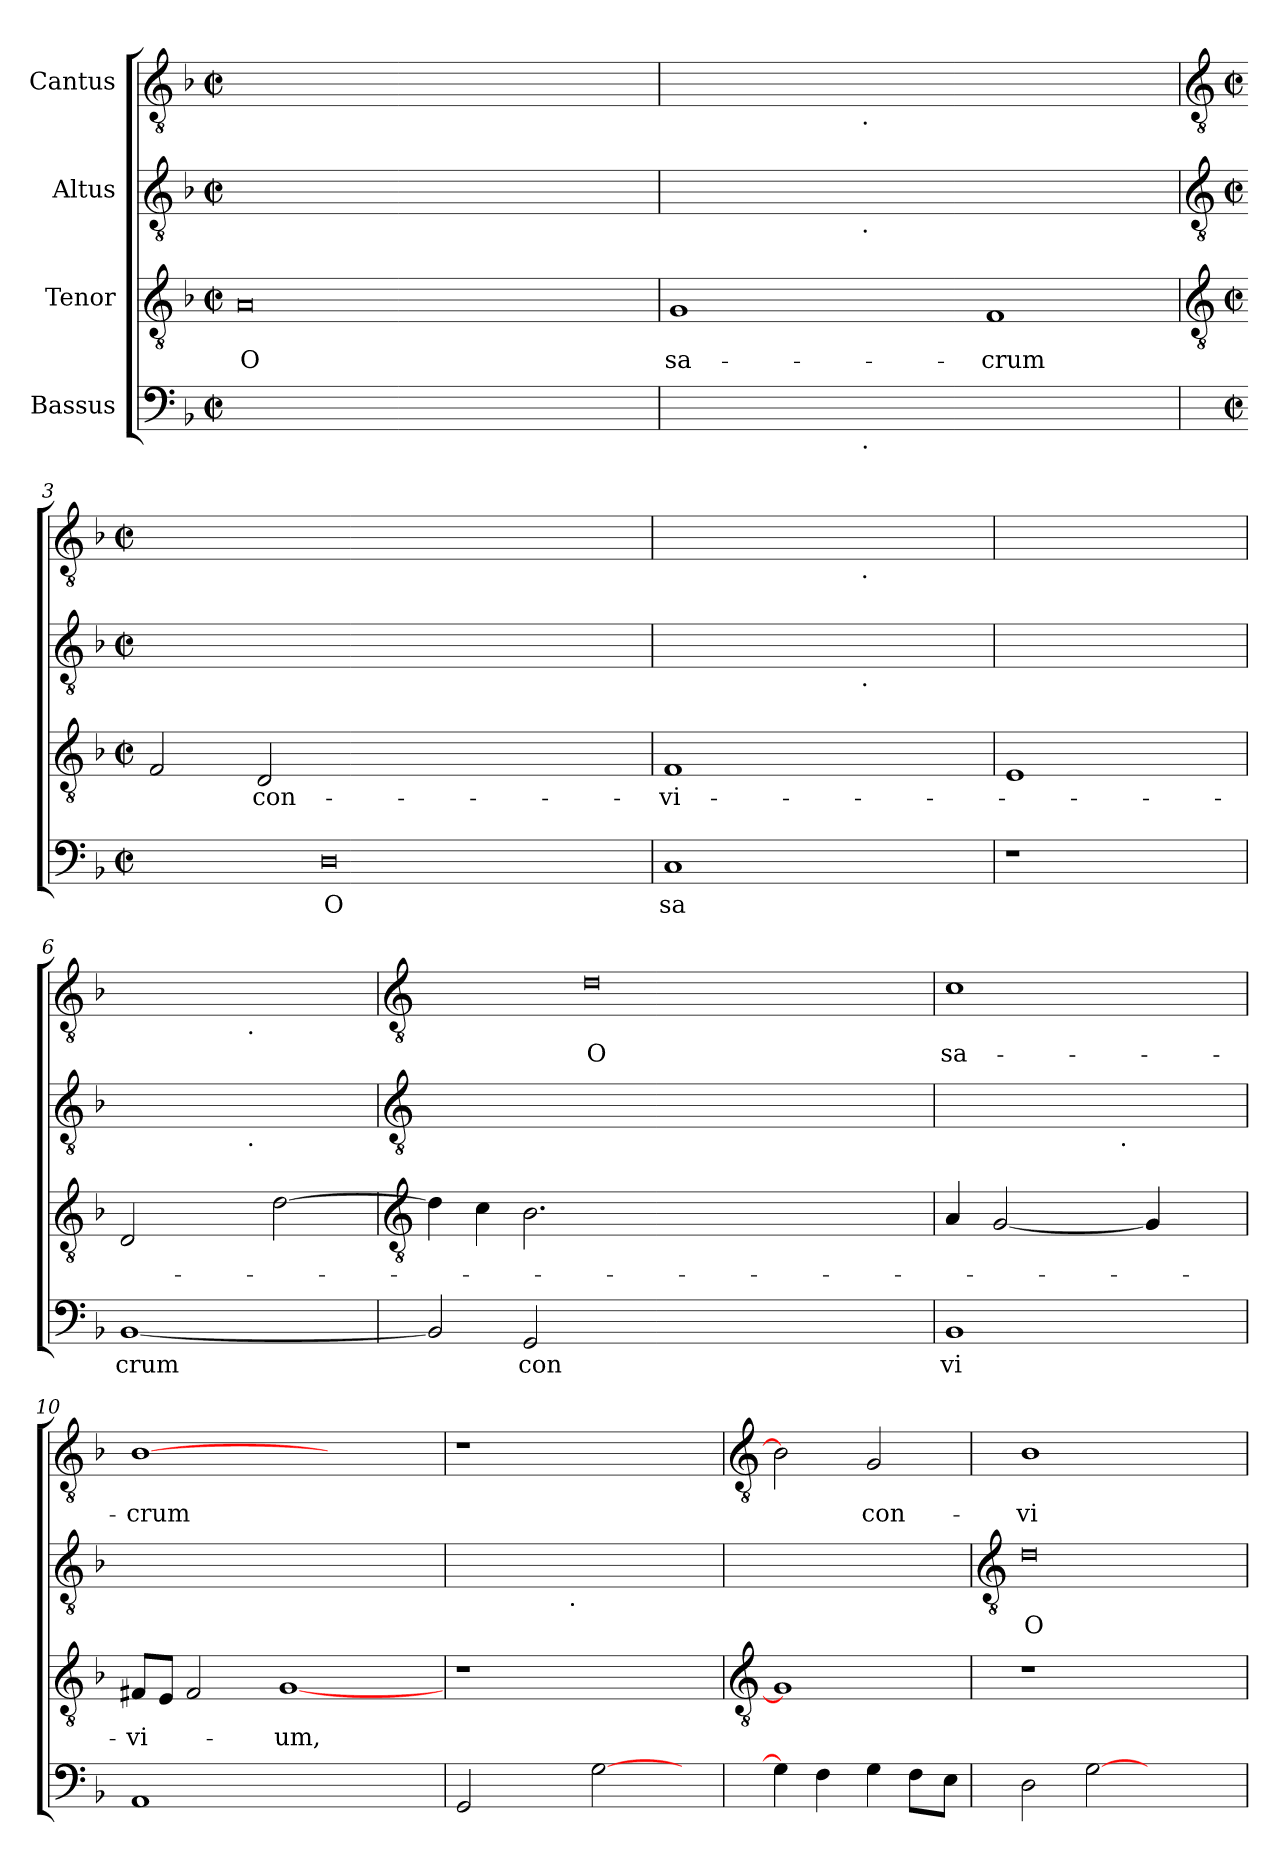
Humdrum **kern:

**kern	**text	**kern	**text	**kern	**text	**kern	**text
*part4	*part4	*part3	*part3	*part2	*part2	*part1	*part1
*staff4	*staff4	*staff3	*staff3	*staff2	*staff2	*staff1	*staff1
*I"Bassus	*	*I"Tenor	*	*I"Altus	*	*I"Cantus	*
*clefF4	*	*clefGv2	*	*clefGv2	*	*clefGv2	*
*k[b-]	*	*k[b-]	*	*k[b-]	*	*k[b-]	*
*F:	*	*F:	*	*F:	*	*F:	*
*M4/2	*	*M4/2	*	*M4/2	*	*M4/2	*
*met(c|)	*	*met(c|)	*	*met(c|)	*	*met(c|)	*
=1	=1	=1	=1	=1	=1	=1	=1
!	!	!	!LO:LY:b	!	!	!	!
4ryy	.	0A	O	4ryy	.	4ryy	.
4ryy	.	.	.	4ryy	.	4ryy	.
4ryy	.	.	.	4ryy	.	4ryy	.
4ryy	.	.	.	4ryy	.	4ryy	.
4ryy	.	.	.	4ryy	.	4ryy	.
4ryy	.	.	.	4ryy	.	4ryy	.
4ryy	.	.	.	4ryy	.	4ryy	.
4ryy	.	.	.	4ryy	.	4ryy	.
=2	=2	=2	=2	=2	=2	=2	=2
!	!	!	!LO:LY:b	!	!	!	!
4ryy	.	1G	sa-	4ryy	.	4ryy	.
64ryy	.	.	.	64ryy	.	64ryy	.
64ryy	.	.	.	64ryy	.	64ryy	.
64ryy	.	.	.	64ryy	.	64ryy	.
64ryy	.	.	.	64ryy	.	64ryy	.
64ryy	.	.	.	64ryy	.	64ryy	.
64ryy	.	.	.	64ryy	.	64ryy	.
64ryy	.	.	.	64ryy	.	64ryy	.
64ryy	.	.	.	64ryy	.	64ryy	.
64ryy	.	.	.	64ryy	.	64ryy	.
64ryy	.	.	.	64ryy	.	64ryy	.
64ryy	.	.	.	64ryy	.	64ryy	.
64ryy	.	.	.	64ryy	.	64ryy	.
64ryy	.	.	.	64ryy	.	64ryy	.
64ryy	.	.	.	64ryy	.	64ryy	.
!	!	!	!	!	!	!LO:TX:b:t=.	!
!	!	!	!	!LO:TX:b:t=.	!	!	!
!LO:TX:b:t=.	!	!	!	!	!	!	!
64ryy	.	.	.	64ryy	.	64ryy	.
4ryy	.	.	.	4ryy	.	4ryy	.
4ryy	.	.	.	4ryy	.	4ryy	.
4ryy	.	.	.	4ryy	.	4ryy	.
!	!	!	!LO:LY:b	!	!	!	!
.	.	1F	-crum	.	.	.	.
2ryy	.	.	.	2ryy	.	2ryy	.
4ryy	.	.	.	4ryy	.	4ryy	.
64ryy	.	.	.	64ryy	.	64ryy	.
!!LO:LB:g=z
=3	=3	=3	=3	=3	=3	=3	=3
*	*	*clefGv2	*	*clefGv2	*	*clefGv2	*
*M2/2	*	*M2/2	*	*M2/2	*	*M2/2	*
*met(c|)	*	*met(c|)	*	*met(c|)	*	*met(c|)	*
4ryy	.	2F/	.	4ryy	.	4ryy	.
4ryy	.	.	.	4ryy	.	4ryy	.
!	!	!	!LO:LY:b	!	!	!	!
4ryy	.	2D/	con-	4ryy	.	4ryy	.
64ryy	.	.	.	64ryy	.	64ryy	.
!	!LO:LY:b	!	!	!	!	!	!
0D	O	.	.	4ryy	.	4ryy	.
.	.	1ryy	.	.	.	.	.
.	.	.	.	1..ryy	.	1..ryy	.
.	.	2ryy	.	.	.	.	.
.	.	4ryy	.	.	.	.	.
.	.	64ryy	.	.	.	.	.
=4A	=4A	=4A	=4A	=4A	=4A	=4A	=4A
!	!LO:LY:b	!	!LO:LY:b	!	!	!	!
1C	sa	1F	-vi-	4ryy	.	4ryy	.
.	.	.	.	4ryy	.	4ryy	.
.	.	.	.	32ryy	.	32ryy	.
.	.	.	.	32ryy	.	32ryy	.
.	.	.	.	32ryy	.	32ryy	.
.	.	.	.	32ryy	.	32ryy	.
.	.	.	.	32ryy	.	32ryy	.
.	.	.	.	32ryy	.	32ryy	.
!	!	!	!	!	!	!LO:TX:b:t=.	!
!	!	!	!	!LO:TX:b:t=.	!	!	!
.	.	.	.	32ryy	.	32ryy	.
.	.	.	.	4ryy	.	4ryy	.
.	.	.	.	4ryy	.	4ryy	.
8..ryy	.	8..ryy	.	.	.	.	.
=5A	=5A	=5A	=5A	=5A	=5A	=5A	=5A
1r	.	1E	.	4ryy	.	4ryy	.
.	.	.	.	4ryy	.	4ryy	.
.	.	.	.	32ryy	.	32ryy	.
.	.	.	.	4ryy	.	4ryy	.
.	.	.	.	4ryy	.	4ryy	.
32ryy	.	32ryy	.	.	.	.	.
!!LO:LB:g=z
=6A	=6A	=6A	=6A	=6A	=6A	=6A	=6A
!	!LO:LY:b	!	!	!	!	!	!
[1BB-	crum	2D/	.	4ryy	.	4ryy	.
.	.	.	.	32ryy	.	32ryy	.
.	.	.	.	32ryy	.	32ryy	.
.	.	.	.	32ryy	.	32ryy	.
.	.	.	.	32ryy	.	32ryy	.
.	.	.	.	32ryy	.	32ryy	.
.	.	.	.	32ryy	.	32ryy	.
!	!	!	!	!	!	!LO:TX:b:t=.	!
!	!	!	!	!LO:TX:b:t=.	!	!	!
.	.	.	.	32ryy	.	32ryy	.
.	.	.	.	4ryy	.	4ryy	.
.	.	[2d\	.	.	.	.	.
.	.	.	.	4ryy	.	4ryy	.
.	.	.	.	32ryy	.	32ryy	.
!!LO:LB:g=z
=7	=7	=7	=7	=7	=7	=7	=7
*	*	*clefGv2	*	*clefGv2	*	*clefGv2	*
2BB-/]	.	4d\]	.	4ryy	.	4ryy	.
.	.	4c\	.	4ryy	.	4ryy	.
!	!LO:LY:b	!	!	!	!	!	!
2GG/	con	2.B-\	.	4ryy	.	4ryy	.
.	.	.	.	32ryy	.	32ryy	.
!	!	!	!	!	!	!	!LO:LY:b
.	.	.	.	4ryy	.	0d	O
1ryy	.	.	.	.	.	.	.
.	.	.	.	1..ryy	.	.	.
.	.	1ryy	.	.	.	.	.
2ryy	.	.	.	.	.	.	.
.	.	2ryy	.	.	.	.	.
4ryy	.	.	.	.	.	.	.
32ryy	.	32ryy	.	.	.	.	.
=9A	=9A	=9A	=9A	=9A	=9A	=9A	=9A
!	!LO:LY:b	!	!	!	!	!	!LO:LY:b
1BB-	vi	4A/	.	4ryy	.	1c	sa-
.	.	[2G/	.	4ryy	.	.	.
.	.	.	.	32ryy	.	.	.
.	.	.	.	32ryy	.	.	.
.	.	.	.	32ryy	.	.	.
.	.	.	.	32ryy	.	.	.
.	.	.	.	32ryy	.	.	.
.	.	.	.	32ryy	.	.	.
!	!	!	!	!LO:TX:b:t=.	!	!	!
.	.	.	.	32ryy	.	.	.
.	.	.	.	4ryy	.	.	.
.	.	4G/]	.	.	.	.	.
.	.	.	.	4ryy	.	.	.
8..ryy	.	8..ryy	.	.	.	8..ryy	.
=10A	=10A	=10A	=10A	=10A	=10A	=10A	=10A
!	!	!	!LO:LY:b	!	!	!	!LO:LY:b
1AA	.	8F#X/L	-vi-	4ryy	.	[1B-	-crum
.	.	8E/J	.	.	.	.	.
.	.	2F#/	.	4ryy	.	.	.
.	.	.	.	32ryy	.	.	.
.	.	.	.	4ryy	.	.	.
!	!	!	!LO:LY:b	!	!	!	!
.	.	[1G	-um,	.	.	.	.
.	.	.	.	4ryy	.	.	.
2.ryy	.	.	.	.	.	2.ryy	.
.	.	.	.	2ryy	.	.	.
.	.	.	.	8..ryy	.	.	.
=11	=11	=11	=11	=11	=11	=11	=11
2GG/	.	1r	.	4ryy	.	1r	.
.	.	.	.	32ryy	.	.	.
.	.	.	.	32ryy	.	.	.
.	.	.	.	32ryy	.	.	.
.	.	.	.	32ryy	.	.	.
.	.	.	.	32ryy	.	.	.
.	.	.	.	32ryy	.	.	.
!	!	!	!	!LO:TX:b:t=.	!	!	!
.	.	.	.	32ryy	.	.	.
.	.	.	.	4ryy	.	.	.
[2G\	.	.	.	.	.	.	.
.	.	.	.	4ryy	.	.	.
.	.	.	.	4ryy	.	.	.
8..ryy	.	8..ryy	.	.	.	8..ryy	.
!!LO:LB:g=z
=12	=12	=12	=12	=12	=12	=12	=12
*	*	*clefGv2	*	*	*	*clefGv2	*
4G\]	.	1G]	.	4ryy	.	2B-\]	.
4F\	.	.	.	32ryy	.	.	.
.	.	.	.	2ryy	.	.	.
!	!	!	!	!	!	!	!LO:LY:b
4G\	.	.	.	.	.	2G/	con-
8F\L	.	.	.	.	.	.	.
.	.	.	.	8..ryy	.	.	.
8E\J	.	.	.	.	.	.	.
!!LO:LB:g=z
=13A	=13A	=13A	=13A	=13A	=13A	=13A	=13A
*	*	*	*	*clefGv2	*	*	*
!	!	!	!	!	!LO:LY:b	!	!LO:LY:b
2D\	.	1r	.	0d	O	1B-	-vi-
[2G\	.	.	.	.	.	.	.
1ryy	.	1ryy	.	.	.	1ryy	.
=	=	=	=	=	=	=	=
*-	*-	*-	*-	*-	*-	*-	*-
